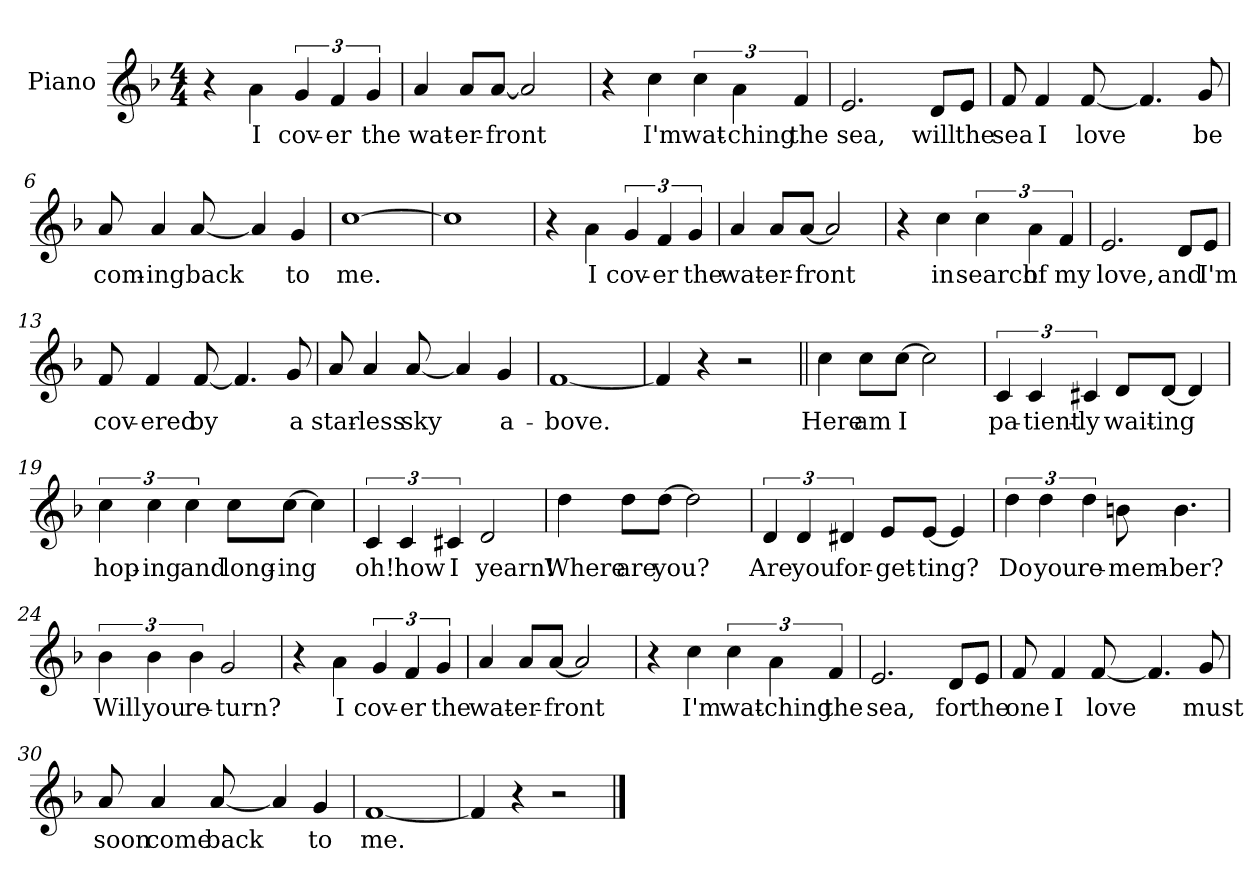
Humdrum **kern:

**kern	**text
*part1	*part1
*staff1	*staff1
*I"Piano	*
*I'Pno	*
*clefG2	*
*k[b-]	*
*F:	*
*M4/4	*
=1	=1
4r	.
4a\	I
6g/	cov-
6f/	-er
6g/	the
=2	=2
4a/	wat-
8a/L	-er-
[8a/J	-front
2a/]	.
=3	=3
4r	.
4cc\	I'm
6cc\	wat-
6a\	-ching
6f/	the
=4	=4
2.e/	sea,
8d/L	will
8e/J	the
!!LO:LB:g=z
=5	=5
8f/	sea
4f/	I
[8f/	love
4.f/]	.
8g/	be
=6	=6
8a/	com-
4a/	-ing
[8a/	back
4a/]	.
4g/	to
=7	=7
[1cc	me.
=8	=8
1cc]	.
!!LO:LB:g=z
=9	=9
4r	.
4a\	I
6g/	cov-
6f/	-er
6g/	the
=10	=10
4a/	wat-
8a/L	-er-
[8a/J	-front
2a/]	.
=11	=11
4r	.
4cc\	in
6cc\	search
6a\	of
6f/	my
=12	=12
2.e/	love,
8d/L	and
8e/J	I'm
!!LO:LB:g=z
=13	=13
8f/	cov-
4f/	-ered
[8f/	by
4.f/]	.
8g/	a
=14	=14
8a/	star-
4a/	-less
[8a/	sky
4a/]	.
4g/	a-
=15	=15
[1f	-bove.
=16	=16
4f/]	.
4r	.
2r	.
=17||	=17||
4cc\	Here
8cc\L	am
[8cc\J	I
2cc\]	.
!!LO:LB:g=z
=18	=18
6c/	pa-
6c/	-tient-
6c#X/	-ly
8d/L	wait-
[8d/J	-ing
4d/]	.
=19	=19
6cc\	hop-
6cc\	-ing
6cc\	and
8cc\L	long-
[8cc\J	-ing
4cc\]	.
=20	=20
6c/	oh!
6c/	how
6c#X/	I
2d/	yearn!
!!LO:LB:g=z
=21	=21
4dd\	Where
8dd\L	are
[8dd\J	you?
2dd\]	.
=22	=22
6d/	Are
6d/	you
6d#X/	for-
8e/L	-get-
[8e/J	-ting?
4e/]	.
=23	=23
6dd\	Do
6dd\	you
6dd\	re-
8bn\	-mem-
4.b\	-ber?
!!LO:LB:g=z
=24	=24
6b-\	Will
6b-\	you
6b-\	re-
2g/	-turn?
=25	=25
4r	.
4a\	I
6g/	cov-
6f/	-er
6g/	the
=26	=26
4a/	wat-
8a/L	-er-
[8a/J	-front
2a/]	.
=27	=27
4r	.
4cc\	I'm
6cc\	wat-
6a\	-ching
6f/	the
!!LO:LB:g=z
=28	=28
2.e/	sea,
8d/L	for
8e/J	the
=29	=29
8f/	one
4f/	I
[8f/	love
4.f/]	.
8g/	must
=30	=30
8a/	soon
4a/	come
[8a/	back
4a/]	.
4g/	to
=31	=31
[1f	me.
=32	=32
4f/]	.
4r	.
2r	.
==	==
*-	*-
